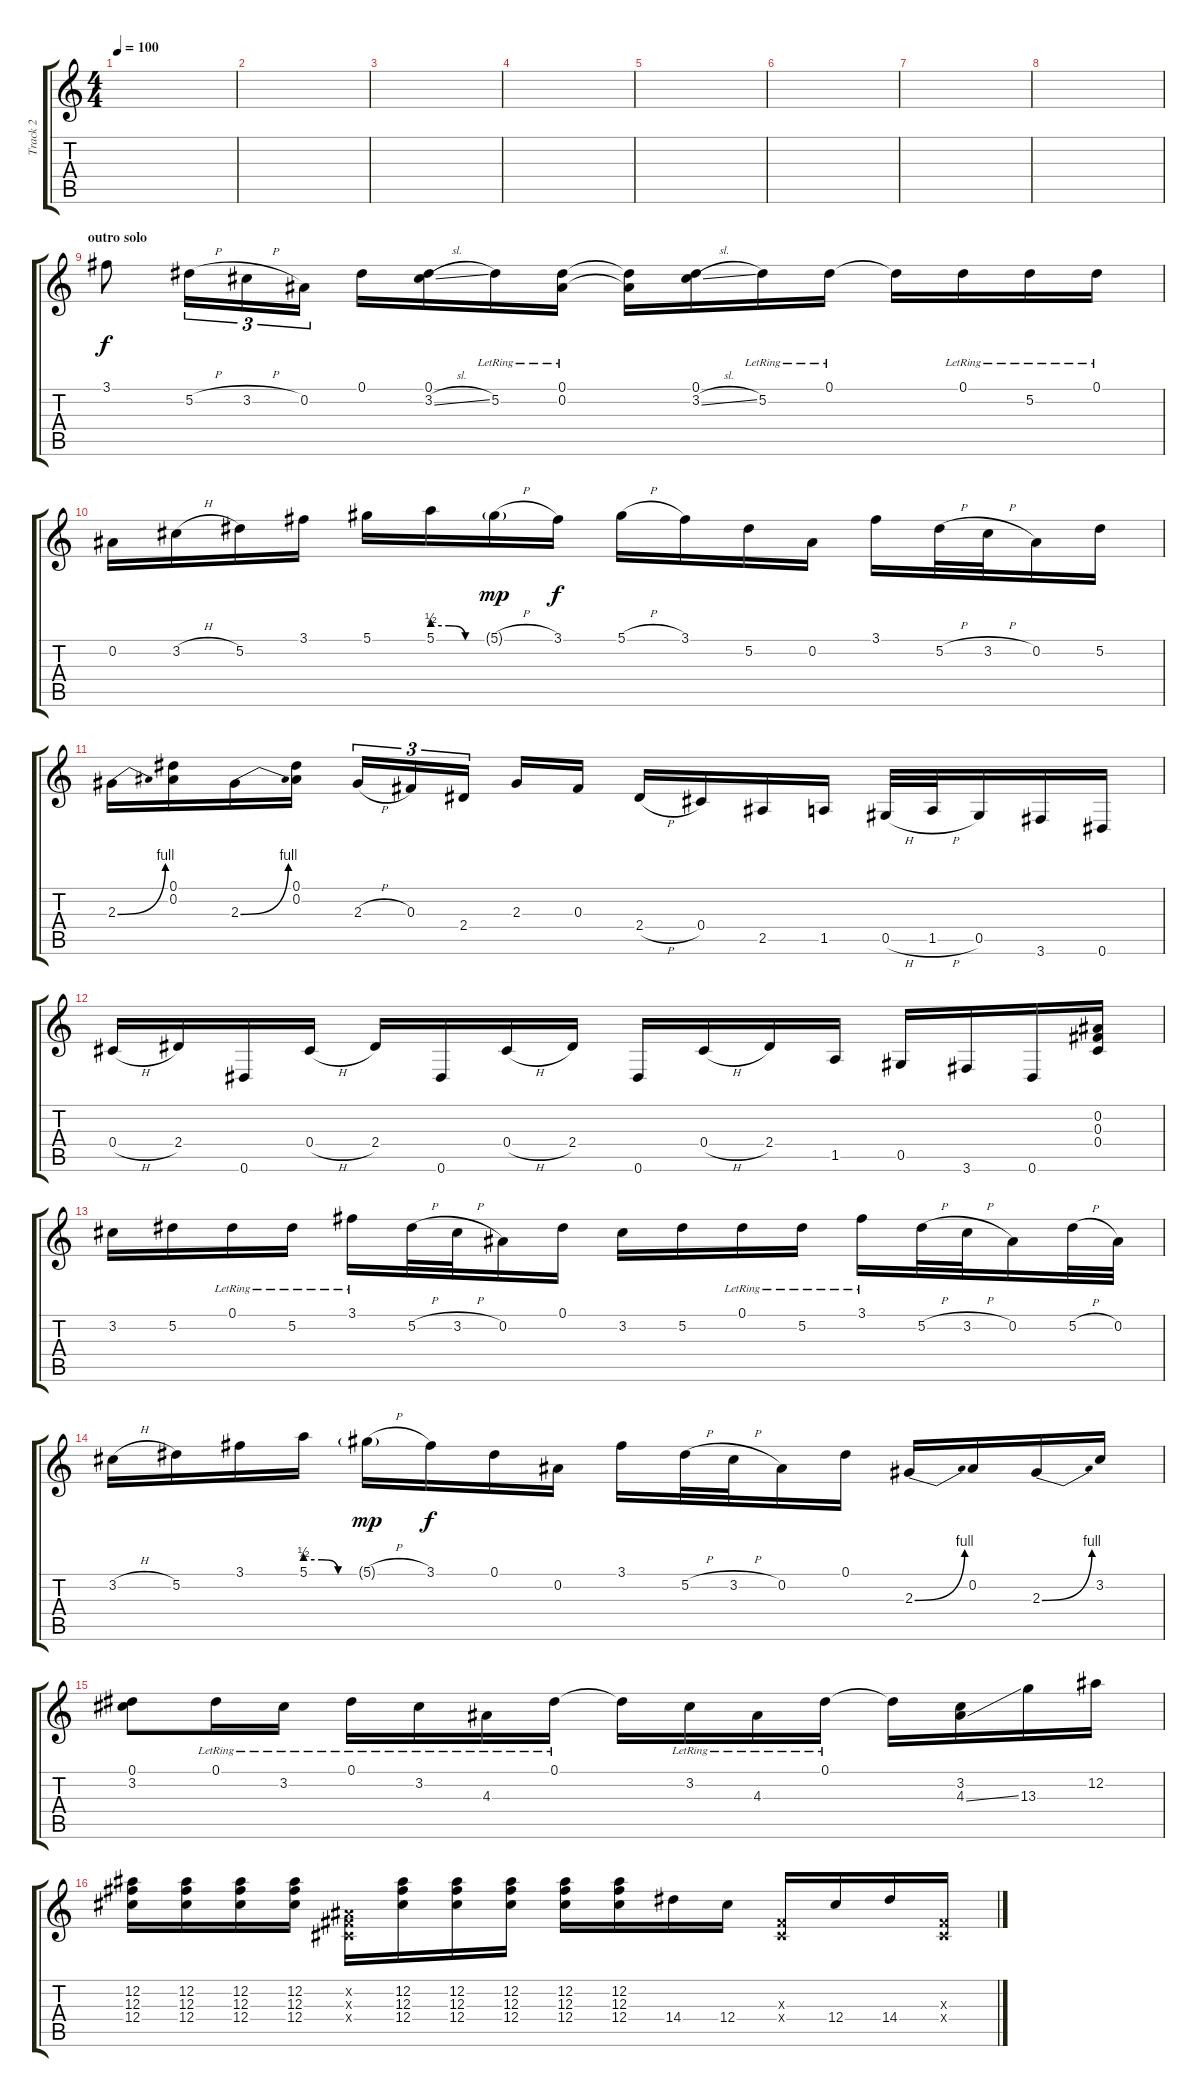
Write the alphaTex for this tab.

\track ("Track 2" "Track 2") {instrument distortionguitar}
\staff {score tabs}
\tuning (Eb4 Bb3 Gb3 Db3 Ab2 Eb2) {hide}
\ts (4 4)
\tempo 100
\clef g2
\ks c
|
|
|
|
|
|
|
|
\section ("" "outro solo")
3.1.8 5.2{h}.16{tu (3 2)} 3.2{h}.16{tu (3 2)} 0.2.16{tu (3 2)} 0.1.16 (0.1 3.2{sl}).16 5.2{lr}.16 (0.1{lr} 0.2{lr}).16 (0.1{t} 0.2{t}).16 (0.1 3.2{sl}).16 5.2{lr}.16 0.1{lr}.16 0.1{t}.16 0.1{lr}.16 5.2{lr}.16 0.1{lr}.16 |
0.2.16 3.2{h}.16 5.2.16 3.1.16 5.1.16 5.1{be (custom 0 2 20 2 40 0 60 0)}.16 5.1{h g}.16{dy mp} 3.1.16{dy f} 5.1{h}.16 3.1.16 5.2.16 0.2.16 3.1.16 5.2{h}.32 3.2{h}.32 0.2.16 5.2.16 |
2.3{be (bend 0 0 60 4)}.16 (0.1 0.2).16 2.3{be (bend 0 0 60 4)}.16 (0.1 0.2).16 2.3{h}.16{tu (3 2)} 0.3.16{tu (3 2)} 2.4.16{tu (3 2)} 2.3.16 0.3.16 2.4{h}.16 0.4.16 2.5.16 1.5.16 0.5{h}.32 1.5{h}.32 0.5.16 3.6.16 0.6.16 |
0.4{h}.16 2.4.16 0.6.16 0.4{h}.16 2.4.16 0.6.16 0.4{h}.16 2.4.16 0.6.16 0.4{h}.16 2.4.16 1.5.16 0.5.16 3.6.16 0.6.16 (0.2 0.3 0.4).16 |
3.2.16 5.2.16 0.1{lr}.16 5.2{lr}.16 3.1{lr}.16 5.2{h}.32 3.2{h}.32 0.2.16 0.1.16 3.2.16 5.2.16 0.1{lr}.16 5.2{lr}.16 3.1{lr}.16 5.2{h}.32 3.2{h}.32 0.2.16 5.2{h}.32 0.2.32 |
3.2{h}.16 5.2.16 3.1.16 5.1{be (custom 0 2 20 2 40 0 60 0)}.16 5.1{h g}.16{dy mp} 3.1.16{dy f} 0.1.16 0.2.16 3.1.16 5.2{h}.32 3.2{h}.32 0.2.16 0.1.16 2.3{be (bend 0 0 60 4)}.16 0.2.16 2.3{be (bend 0 0 60 4)}.16 3.2.16 |
(0.1 3.2).8 0.1{lr}.16 3.2{lr}.16 0.1{lr}.16 3.2{lr}.16 4.3{lr}.16 0.1{lr}.16 0.1{t}.16 3.2{lr}.16 4.3{lr}.16 0.1{lr}.16 0.1{t}.16 (3.2 4.3{ss}).16 13.3.16 12.2.16 |
(12.2 12.3 12.4).16 (12.2 12.3 12.4).16 (12.2 12.3 12.4).16 (12.2 12.3 12.4).16 (0.2{x} 0.3{x} 0.4{x}).16 (12.2 12.3 12.4).16 (12.2 12.3 12.4).16 (12.2 12.3 12.4).16 (12.2 12.3 12.4).16 (12.2 12.3 12.4).16 14.4.16 12.4.16 (0.3{x} 0.4{x}).16 12.4.16 14.4.16 (0.3{x} 0.4{x}).16
